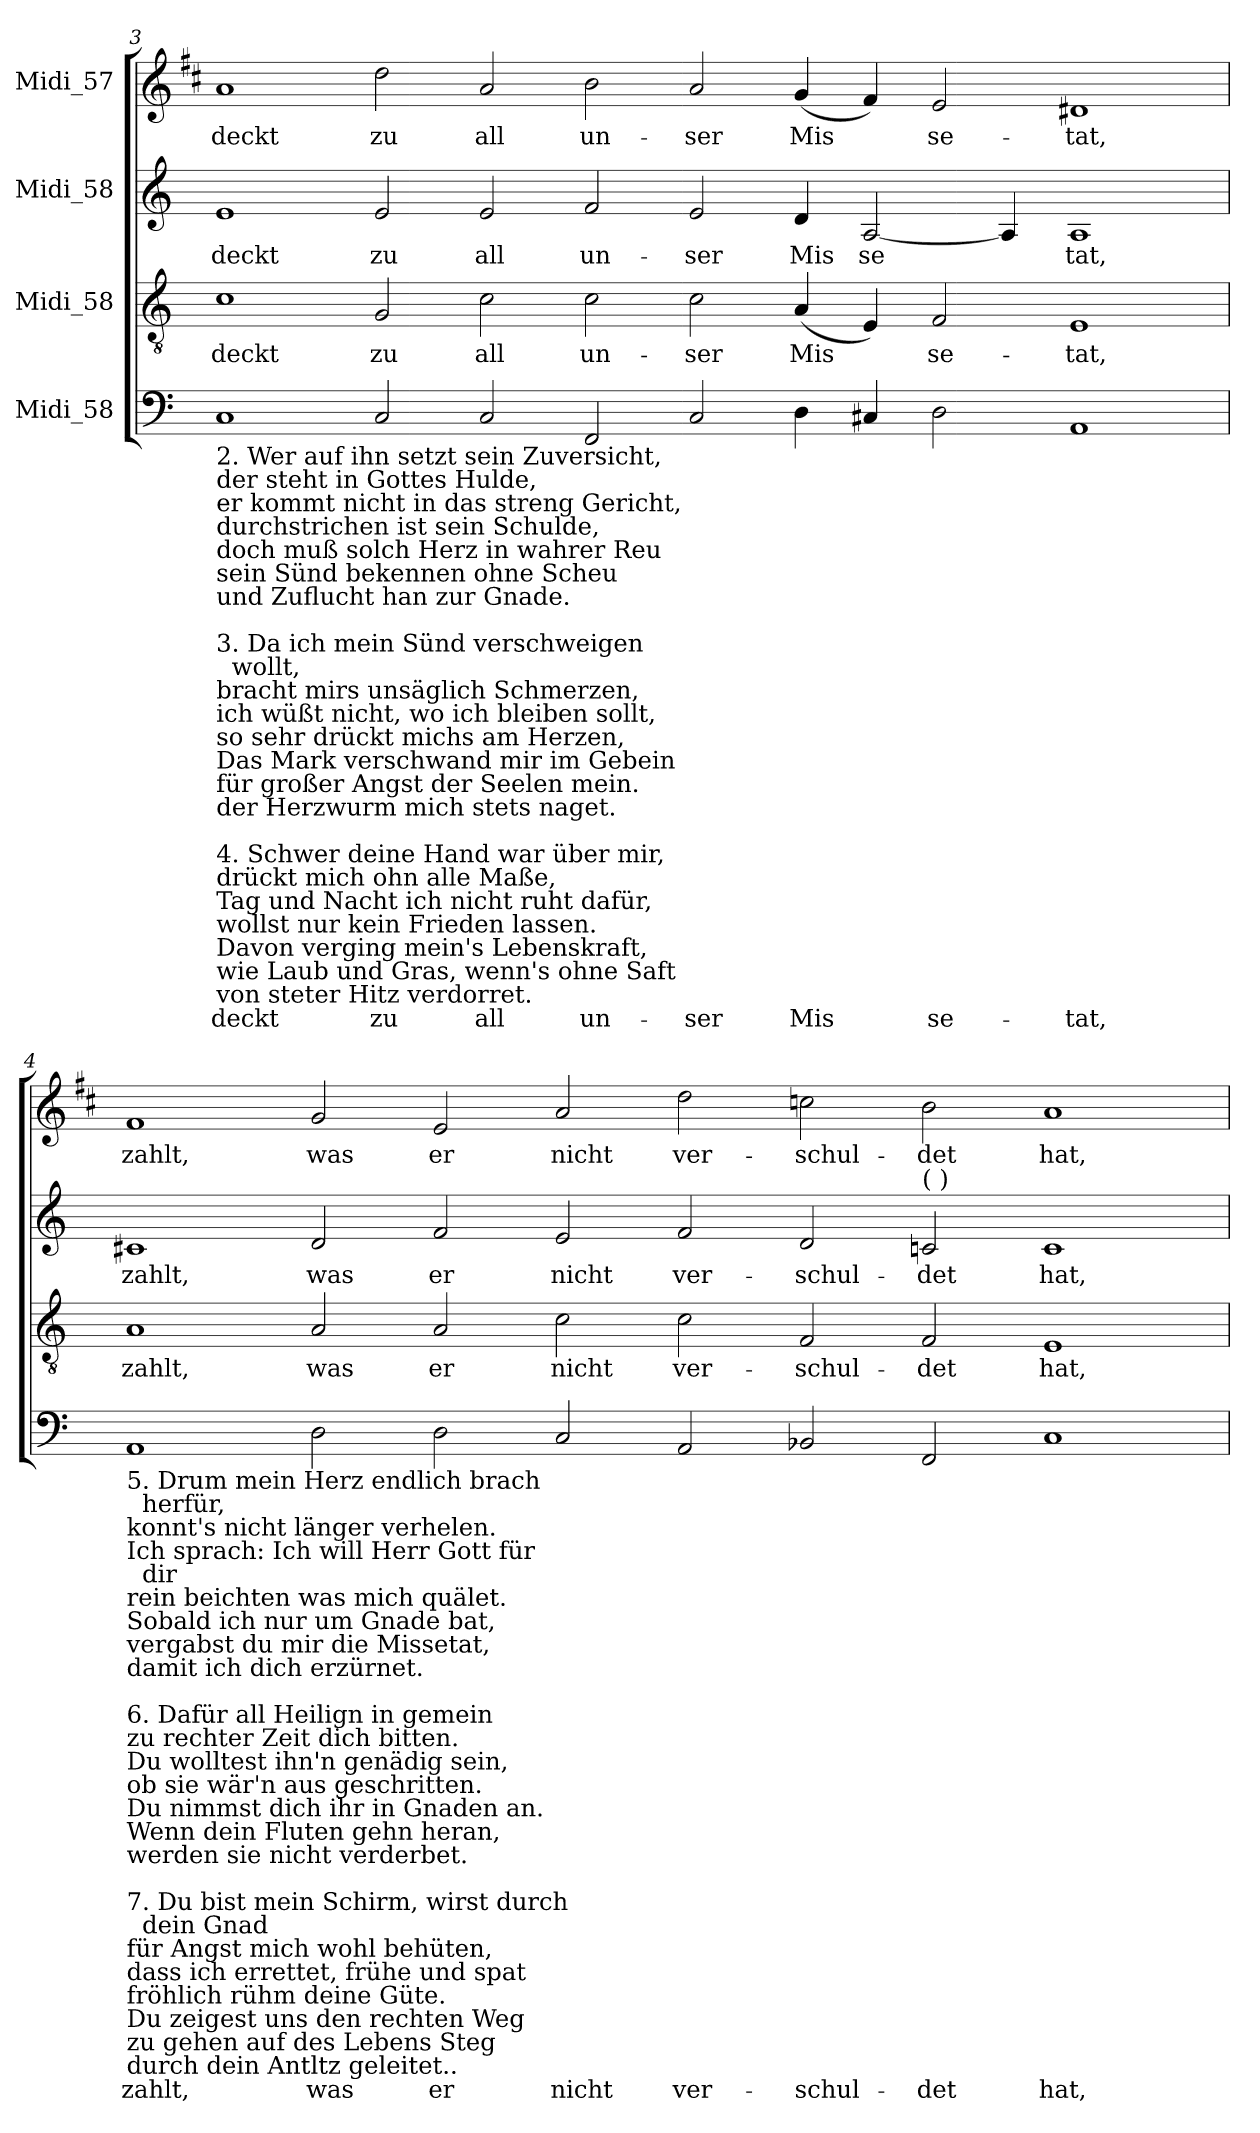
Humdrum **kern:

**kern	**text	**kern	**text	**kern	**text	**kern	**text
*part4	*part4	*part3	*part3	*part2	*part2	*part1	*part1
*staff4	*staff4	*staff3	*staff3	*staff2	*staff2	*staff1	*staff1
*I"Midi_58	*	*I"Midi_58	*	*I"Midi_58	*	*I"Midi_57	*
!!LO:LB:g=z
*clefF4	*	*clefGv2	*	*clefG2	*	*clefG2	*
*	*	*	*	*	*	*ITrd1c2	*
*k[]	*	*k[]	*	*k[]	*	*k[]	*
*C:	*	*C:	*	*C:	*	*C:	*
=3	=3	=3	=3	=3	=3	=3	=3
!LO:TX:b:t=2. Wer auf ihn setzt sein Zuversicht,\nder steht in Gottes Hulde,\ner kommt nicht in das streng Gericht,\ndurchstrichen ist sein Schulde,\ndoch muß solch Herz in wahrer Reu\nsein Sünd bekennen ohne Scheu\nund Zuflucht han zur Gnade.\n\n3. Da ich mein Sünd verschweigen\n                                               wollt,\nbracht mirs unsäglich Schmerzen,\nich wüßt nicht, wo ich bleiben sollt,\nso sehr drückt michs am Herzen,\nDas Mark verschwand mir im Gebein\nfür großer Angst der Seelen mein.\nder Herzwurm mich stets naget.\n\n4. Schwer deine Hand war über mir,\ndrückt mich ohn alle Maße,\nTag und Nacht ich nicht ruht dafür,\nwollst nur kein Frieden lassen.\nDavon verging mein's Lebenskraft,\nwie Laub und Gras, wenn's ohne Saft\nvon steter Hitz verdorret.	!	!	!	!	!	!	!
!	!LO:LY:b	!	!LO:LY:b	!	!LO:LY:b	!	!LO:LY:b
1C	deckt	1c	deckt	1e	deckt	1g	deckt
!	!LO:LY:b	!	!LO:LY:b	!	!LO:LY:b	!	!LO:LY:b
2C	zu	2G	zu	2e	zu	2cc	zu
!	!LO:LY:b	!	!LO:LY:b	!	!LO:LY:b	!	!LO:LY:b
2C	all	2c	all	2e	all	2g	all
!	!LO:LY:b	!	!LO:LY:b	!	!LO:LY:b	!	!LO:LY:b
2FF	un-	2c	un-	2f	un-	2a	un-
!	!LO:LY:b	!	!LO:LY:b	!	!LO:LY:b	!	!LO:LY:b
2C	-ser	2c	-ser	2e	-ser	2g	-ser
!	!LO:LY:b	!	!LO:LY:b	!	!LO:LY:b	!	!LO:LY:b
4D	Mis	(<4A	Mis	4d	Mis	(<4f	Mis
!	!	!	!	!	!LO:LY:b	!	!
4C#X	.	4E)	.	[2A	se	4e)	.
!	!LO:LY:b	!	!LO:LY:b	!	!	!	!LO:LY:b
2D	se-	2F	se-	.	.	2d	se-
.	.	.	.	4A]	.	.	.
!	!LO:LY:b	!	!LO:LY:b	!	!LO:LY:b	!	!LO:LY:b
1AA	-tat,	1E	-tat,	1A	tat,	1c#X	-tat,
=4	=4	=4	=4	=4	=4	=4	=4
!LO:TX:b:t=5. Drum mein Herz endlich brach\n                                            herfür,\nkonnt's nicht länger verhelen.\nIch sprach&colon; Ich will Herr Gott für\n                                                dir\nrein beichten was mich quälet.\nSobald ich nur um Gnade bat,\nvergabst du mir die Missetat,\ndamit ich dich erzürnet.\n\n6. Dafür all Heilign in gemein\nzu rechter Zeit dich bitten.\nDu wolltest ihn'n genädig sein,\nob sie wär'n aus geschritten.\nDu nimmst dich ihr in Gnaden an.\nWenn dein Fluten gehn heran,\nwerden sie nicht verderbet.\n\n7. Du bist mein Schirm, wirst durch\n                                        dein Gnad\nfür Angst mich wohl behüten,\ndass ich errettet, frühe und spat\nfröhlich rühm deine Güte.\nDu zeigest uns den rechten Weg\nzu gehen auf des Lebens Steg\ndurch dein Antltz geleitet..	!	!	!	!	!	!	!
!	!LO:LY:b	!	!LO:LY:b	!	!LO:LY:b	!	!LO:LY:b
1AA	zahlt,	1A	zahlt,	1c#X	zahlt,	1e	zahlt,
!	!LO:LY:b	!	!LO:LY:b	!	!LO:LY:b	!	!LO:LY:b
2D	was	2A	was	2d	was	2f	was
!	!LO:LY:b	!	!LO:LY:b	!	!LO:LY:b	!	!LO:LY:b
2D	er	2A	er	2f	er	2d	er
!	!LO:LY:b	!	!LO:LY:b	!	!LO:LY:b	!	!LO:LY:b
2C	nicht	2c	nicht	2e	nicht	2g	nicht
!	!LO:LY:b	!	!LO:LY:b	!	!LO:LY:b	!	!LO:LY:b
2AA	ver-	2c	ver-	2f	ver-	2cc	ver-
!	!LO:LY:b	!	!LO:LY:b	!	!LO:LY:b	!	!LO:LY:b
2BB-X	-schul-	2F	-schul-	2d	-schul-	2b-X	-schul-
!	!	!	!	!LO:TX:a:t=(  )	!	!	!
!	!LO:LY:b	!	!LO:LY:b	!	!LO:LY:b	!	!LO:LY:b
2FF	-det	2F	-det	2c	-det	2a	-det
!	!LO:LY:b	!	!LO:LY:b	!	!LO:LY:b	!	!LO:LY:b
1C	hat,	1E	hat,	1c	hat,	1g	hat,
=	=	=	=	=	=	=	=
*-	*-	*-	*-	*-	*-	*-	*-
